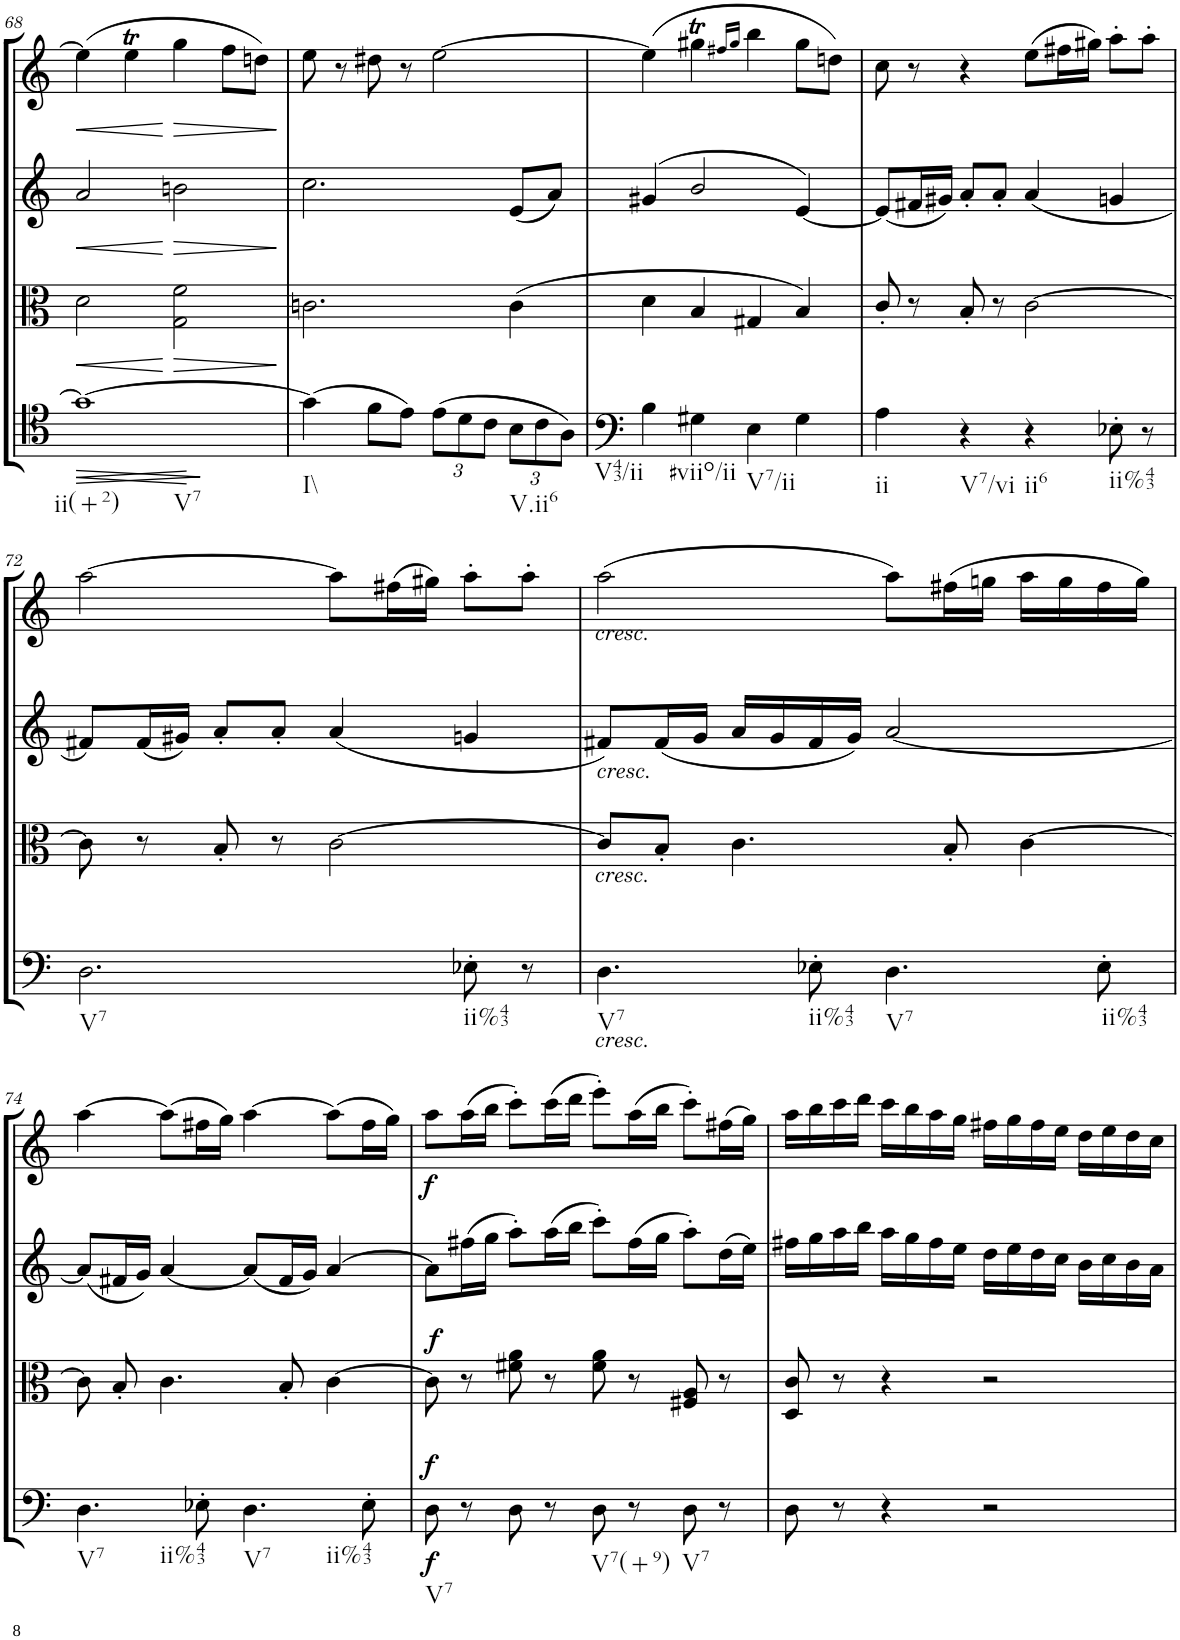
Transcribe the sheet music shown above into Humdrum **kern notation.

**kern	**dynam	**kern	**dynam	**kern	**dynam	**kern	**dynam
*part4	*part4	*part3	*part3	*part2	*part2	*part1	*part1
*staff4	*staff4	*staff3	*staff3	*staff2	*staff2	*staff1	*staff1
*I"Cello	*	*I"Viola	*	*I"2nd Violin	*	*I"1st Violin	*
*	*	*I'Vla	*	*I'Vln	*	*I'Vln	*
!!LO:PB:g=z
*clefF4	*	*clefC3	*	*clefG2	*	*clefG2	*
*k[]	*	*k[]	*	*k[]	*	*k[]	*
*M4/4	*	*M4/4	*	*M4/4	*	*M4/4	*
*met(c)	*	*met(c)	*	*met(c)	*	*met(c)	*
=68	=68	=68	=68	=68	=68	=68	=68
!LO:TX:b:t=ii(+2)	!	!	!	!	!	!	!
!LO:TX:b:t=V7	!	!	!	!	!	!	!
!	!LO:HP:b	!	!	!	!	!	!
!	!LO:HP:n=1:b	!	!LO:HP:b	!	!LO:HP:b	!	!LO:HP:b
1g_	< >	2d\	<	2a/	<	(4ee\]	<
.	.	.	.	.	.	4eet\	.
!	!	!	!LO:HP:n=1:b	!	!LO:HP:n=1:b	!	!LO:HP:n=1:b
.	.	2G\ 2f\	[ >	2bn\	[ >	4gg\	[ >
.	.	.	.	.	.	8ff\L	.
.	.	.	.	.	.	8ddn\J)	.
.	[	.	]	.	]	.	]
=69	=69	=69	=69	=69	=69	=69	=69
!LO:TX:b:t=I\\	!	!	!	!	!	!	!
(4g\]	.	2.cn\	.	2.cc\	.	8ee\	.
.	.	.	.	.	.	8r	.
8f\L	]	.	.	.	.	8dd#X\	.
8e\J)	.	.	.	.	.	8r	.
*Xbrackettup	*	*	*	*	*	*	*
(12e\L	.	.	.	.	.	[2ee\	.
12d\	.	.	.	.	.	.	.
12c\J	.	.	.	.	.	.	.
!LO:TX:b:t=V.ii6	!	!	!	!	!	!	!
12B\L	.	(4c\	.	(8e/L	.	.	.
12c\	.	.	.	.	.	.	.
.	.	.	.	8a/J)	.	.	.
12A\J)	.	.	.	.	.	.	.
=70	=70	=70	=70	=70	=70	=70	=70
!LO:TX:b:t=V43/ii	!	!	!	!	!	!	!
4B\	.	4d\	.	(>4g#X/	.	(4ee\]	.
!LO:TX:b:t=#viio/ii	!	!	!	!	!	!	!
4G#X\	.	4B/	.	2b/	.	4gg#Xt\	.
.	.	.	.	.	.	16qff#X/LL	.
.	.	.	.	.	.	16qgg#/JJ	.
!LO:TX:b:t=V7/ii	!	!	!	!	!	!	!
4E\	.	4G#X/	.	.	.	4bb\	.
4G#\	.	4B/)	.	[4e/)	.	8gg#\L	.
.	.	.	.	.	.	8ddn\J)	.
=71	=71	=71	=71	=71	=71	=71	=71
!LO:TX:b:t=ii	!	!	!	!	!	!	!
4A\	.	8c'/	.	(8e/L]	.	8cc\	.
.	.	8r	.	16f#X/L	.	8r	.
.	.	.	.	16g#X/JJ)	.	.	.
!LO:TX:b:t=V7/vi	!	!	!	!	!	!	!
4r	.	8B'/	.	8a'/L	.	4r	.
.	.	8r	.	8a'/J	.	.	.
!LO:TX:b:t=ii6	!	!	!	!	!	!	!
4r	.	[2c\	.	(4a/	.	(8ee\L	.
.	.	.	.	.	.	16ff#X\L	.
.	.	.	.	.	.	16gg#X\JJ)	.
!LO:TX:b:t=ii%43	!	!	!	!	!	!	!
8E-X'\	.	.	.	4gn/	.	8aa'\L	.
8r	.	.	.	.	.	8aa'\J	.
!!LO:LB:g=z
=72	=72	=72	=72	=72	=72	=72	=72
!LO:TX:b:t=V7	!	!	!	!	!	!	!
2.D\	.	8c\]	.	8f#X/L)	.	[2aa\	.
.	.	8r	.	(16f#/L	.	.	.
.	.	.	.	16g#X/JJ)	.	.	.
.	.	8B'/	.	8a'/L	.	.	.
.	.	8r	.	8a'/J	.	.	.
.	.	[2c\	.	(4a/	.	8aa\L]	.
.	.	.	.	.	.	(16ff#X\L	.
.	.	.	.	.	.	16gg#X\JJ)	.
!LO:TX:b:t=ii%43	!	!	!	!	!	!	!
8E-X'\	.	.	.	4gn/	.	8aa'\L	.
8r	.	.	.	.	.	8aa'\J	.
=73	=73	=73	=73	=73	=73	=73	=73
!	!	!	!	!	!	!LO:TX:a:i:t=cresc.	!
!	!	!	!	!LO:TX:b:i:t=cresc.	!	!	!
!	!	!LO:TX:b:i:t=cresc.	!	!	!	!	!
!LO:TX:b:i:t=cresc.	!	!	!	!	!	!	!
!LO:TX:b:t=V7	!	!	!	!	!	!	!
4.D\	.	8c/L]	.	8f#X/L)	.	(2aa\	.
.	.	8B'/J	.	(16f#/L	.	.	.
.	.	.	.	16g/JJ	.	.	.
.	.	4.c\	.	16a/LL	.	.	.
.	.	.	.	16g/	.	.	.
!LO:TX:b:t=ii%43	!	!	!	!	!	!	!
8E-X'\	.	.	.	16f#/	.	.	.
.	.	.	.	16g/JJ)	.	.	.
!LO:TX:b:t=V7	!	!	!	!	!	!	!
4.D\	.	.	.	[2a/	.	8aa\L)	.
.	.	8B'/	.	.	.	(16ff#X\L	.
.	.	.	.	.	.	16ggn\JJ	.
.	.	[4c\	.	.	.	16aa\LL	.
.	.	.	.	.	.	16gg\	.
!LO:TX:b:t=ii%43	!	!	!	!	!	!	!
8E-'\	.	.	.	.	.	16ff#\	.
.	.	.	.	.	.	16gg\JJ)	.
!!LO:LB:g=z
=74	=74	=74	=74	=74	=74	=74	=74
!LO:TX:b:t=V7	!	!	!	!	!	!	!
!LO:TX:b:t=ii%43	!	!	!	!	!	!	!
4.D\	.	8c\]	.	(8a/L]	.	[4aa\	.
.	.	8B'/	.	16f#X/L	.	.	.
.	.	.	.	16g/JJ)	.	.	.
.	.	4.c\	.	[4a/	.	(8aa\L]	.
8E-X'\	.	.	.	.	.	16ff#X\L	.
.	.	.	.	.	.	16gg\JJ)	.
!LO:TX:b:t=V7	!	!	!	!	!	!	!
!LO:TX:b:t=ii%43	!	!	!	!	!	!	!
4.D\	.	.	.	(8a/L]	.	[4aa\	.
.	.	8B'/	.	16f#/L	.	.	.
.	.	.	.	16g/JJ)	.	.	.
.	.	[4c\	.	[4a/	.	(8aa\L]	.
8E-'\	.	.	.	.	.	16ff#\L	.
.	.	.	.	.	.	16gg\JJ)	.
=75	=75	=75	=75	=75	=75	=75	=75
!LO:TX:b:t=V7	!	!	!	!	!	!	!
!	!LO:DY:b	!	!	!	!	!	!
!	!LO:DY:n=1:a	!	!LO:DY:a	!	!	!	!LO:DY:b
8D\	f f	8c\]	f	8a\L]	.	8aa\L	f
8r	.	8r	.	(16ff#X\L	.	(16aa\L	.
.	.	.	.	16gg\JJ	.	16bb\JJ	.
8D\	.	8f#X\ 8a\	.	8aa'\L)	.	8ccc'\L)	.
8r	.	8r	.	(16aa\L	.	(16ccc\L	.
.	.	.	.	16bb\JJ	.	16ddd\JJ	.
!LO:TX:b:t=V7(+9)	!	!	!	!	!	!	!
8D\	.	8f#\ 8a\	.	8ccc'\L)	.	8eee'\L)	.
8r	.	8r	.	(16ff#\L	.	(16aa\L	.
.	.	.	.	16gg\JJ	.	16bb\JJ	.
!LO:TX:b:t=V7	!	!	!	!	!	!	!
8D\	.	8F#X/ 8A/	.	8aa'\L)	.	8ccc'\L)	.
8r	.	8r	.	(16dd\L	.	(16ff#X\L	.
.	.	.	.	16ee\JJ)	.	16gg\JJ)	.
=76	=76	=76	=76	=76	=76	=76	=76
8D\	.	8D/ 8c/	.	16ff#X\LL	.	16aa\LL	.
.	.	.	.	16gg\	.	16bb\	.
8r	.	8r	.	16aa\	.	16ccc\	.
.	.	.	.	16bb\JJ	.	16ddd\JJ	.
4r	.	4r	.	16aa\LL	.	16ccc\LL	.
.	.	.	.	16gg\	.	16bb\	.
.	.	.	.	16ff#\	.	16aa\	.
.	.	.	.	16ee\JJ	.	16gg\JJ	.
2r	.	2r	.	16dd\LL	.	16ff#X\LL	.
.	.	.	.	16ee\	.	16gg\	.
.	.	.	.	16dd\	.	16ff#\	.
.	.	.	.	16cc\JJ	.	16ee\JJ	.
.	.	.	.	16b\LL	.	16dd\LL	.
.	.	.	.	16cc\	.	16ee\	.
.	.	.	.	16b\	.	16dd\	.
.	.	.	.	16a\JJ	.	16cc\JJ	.
=	=	=	=	=	=	=	=
*-	*-	*-	*-	*-	*-	*-	*-
